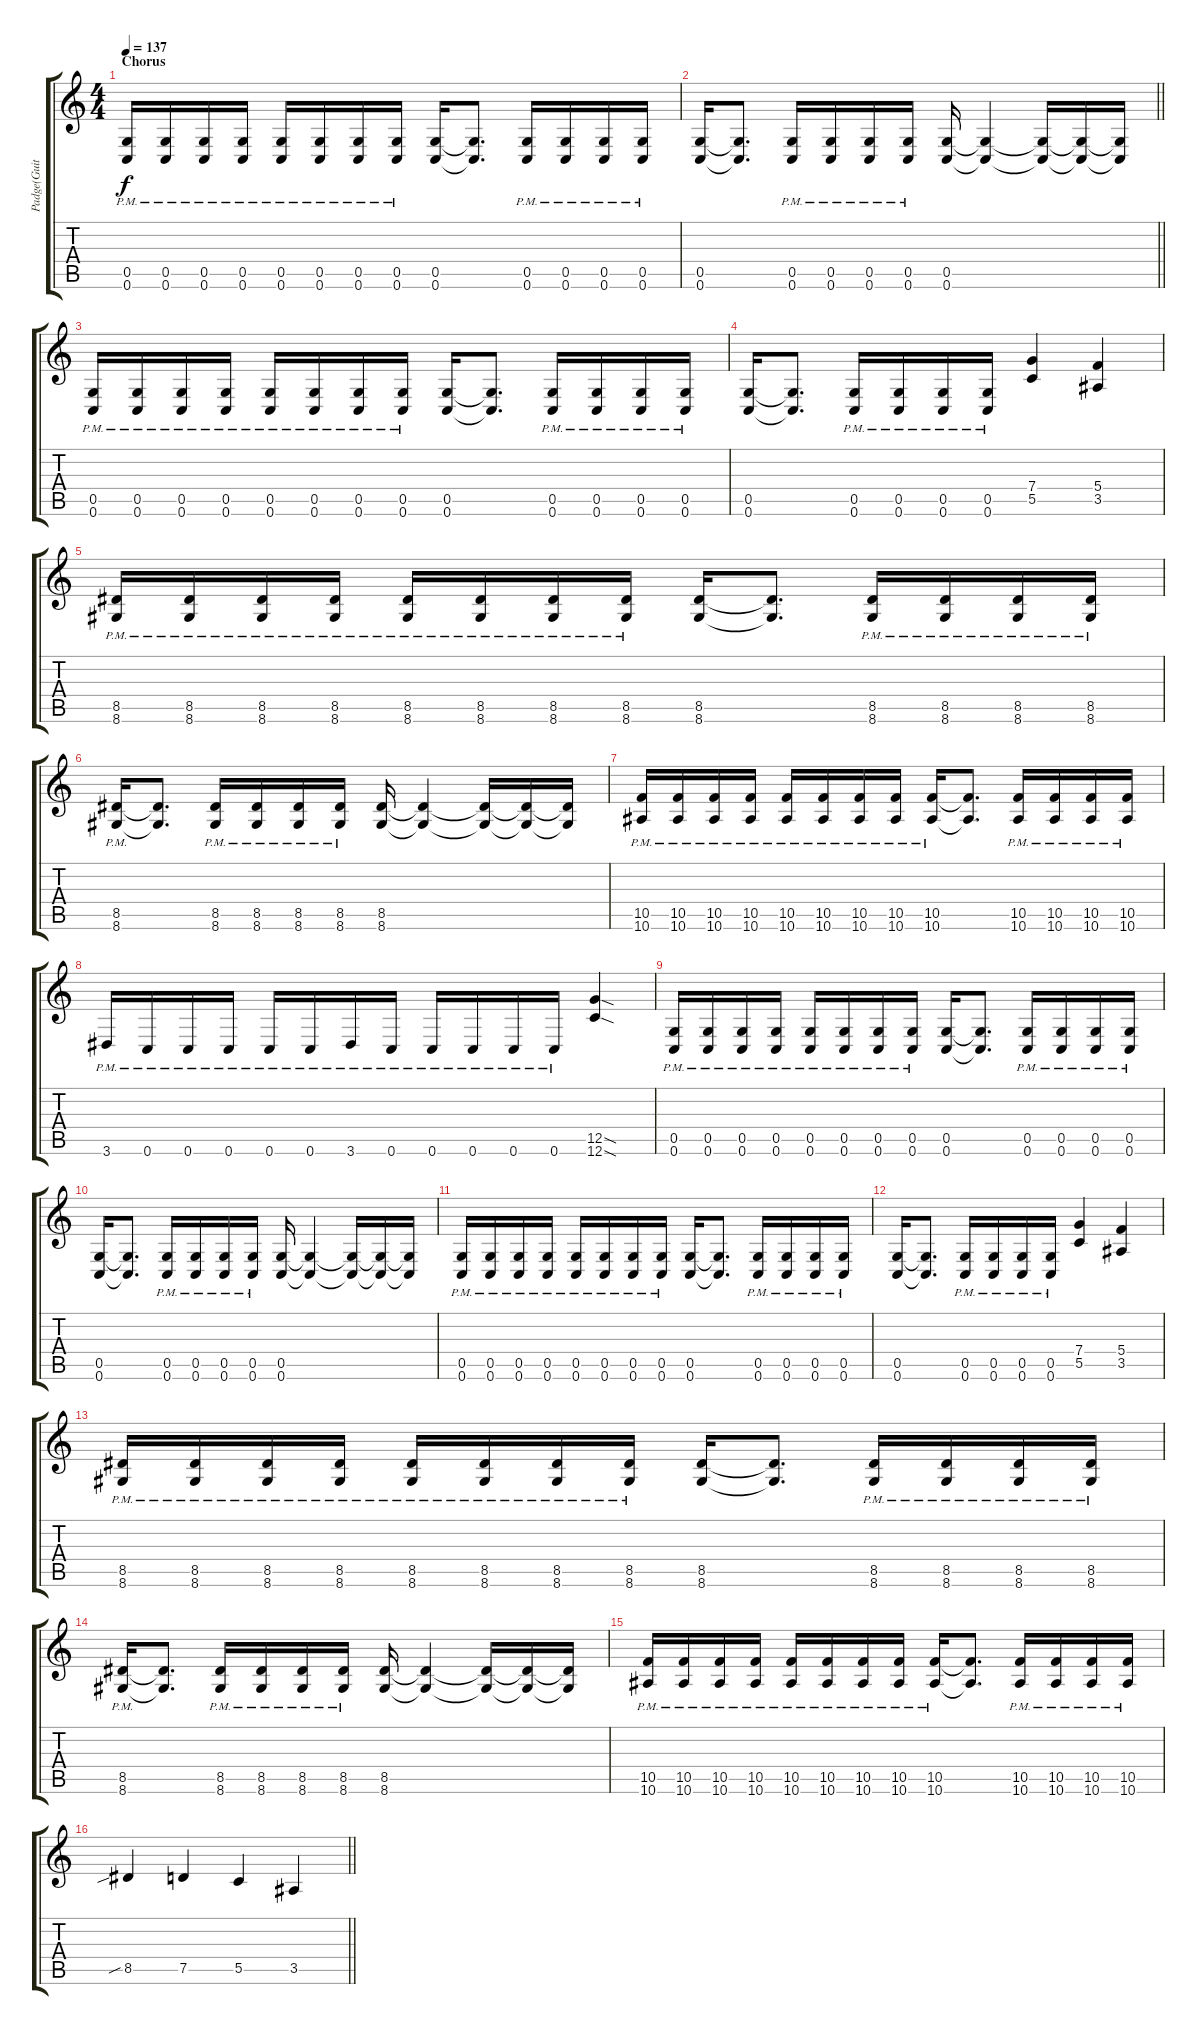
\track ("Padge(Guitar)" "Padge(Guit") {instrument distortionguitar}
\staff {score tabs}
\tuning (D4 A3 F3 C3 G2 C2) {hide}
\ts (4 4)
\section ("" "Chorus")
\tempo 137
\clef g2
\ks c
(0.5{pm} 0.6{pm}).16{dy f instrument distortionguitar} (0.5{pm} 0.6{pm}).16 (0.5{pm} 0.6{pm}).16 (0.5{pm} 0.6{pm}).16 (0.5{pm} 0.6{pm}).16 (0.5{pm} 0.6{pm}).16 (0.5{pm} 0.6{pm}).16 (0.5{pm} 0.6{pm}).16 (0.5 0.6).16 (0.5{t} 0.6{t}).8{d} (0.5{pm} 0.6{pm}).16 (0.5{pm} 0.6{pm}).16 (0.5{pm} 0.6{pm}).16 (0.5{pm} 0.6{pm}).16 |
\barLineRight lightlight
(0.5 0.6).16 (0.5{t} 0.6{t}).8{d} (0.5{pm} 0.6{pm}).16 (0.5{pm} 0.6{pm}).16 (0.5{pm} 0.6{pm}).16 (0.5{pm} 0.6{pm}).16 (0.5 0.6).16 (0.5{t} 0.6{t}).4 (0.5{t} 0.6{t}).16 (0.5{t} 0.6{t}).16 (0.5{t} 0.6{t}).16 |
\section ("" "")
(0.5{pm} 0.6{pm}).16 (0.5{pm} 0.6{pm}).16 (0.5{pm} 0.6{pm}).16 (0.5{pm} 0.6{pm}).16 (0.5{pm} 0.6{pm}).16 (0.5{pm} 0.6{pm}).16 (0.5{pm} 0.6{pm}).16 (0.5{pm} 0.6{pm}).16 (0.5 0.6).16 (0.5{t} 0.6{t}).8{d} (0.5{pm} 0.6{pm}).16 (0.5{pm} 0.6{pm}).16 (0.5{pm} 0.6{pm}).16 (0.5{pm} 0.6{pm}).16 |
(0.5 0.6).16 (0.5{t} 0.6{t}).8{d} (0.5{pm} 0.6{pm}).16 (0.5{pm} 0.6{pm}).16 (0.5{pm} 0.6{pm}).16 (0.5{pm} 0.6{pm}).16 (7.4 5.5).4 (5.4 3.5).4 |
(8.5{pm} 8.6{pm}).16 (8.5{pm} 8.6{pm}).16 (8.5{pm} 8.6{pm}).16 (8.5{pm} 8.6{pm}).16 (8.5{pm} 8.6{pm}).16 (8.5{pm} 8.6{pm}).16 (8.5{pm} 8.6{pm}).16 (8.5{pm} 8.6{pm}).16 (8.5 8.6).16 (8.5{t} 8.6{t}).8{d} (8.5{pm} 8.6{pm}).16 (8.5{pm} 8.6{pm}).16 (8.5{pm} 8.6{pm}).16 (8.5{pm} 8.6{pm}).16 |
(8.5{pm} 8.6{pm}).16 (8.5{t} 8.6{t}).8{d} (8.5{pm} 8.6{pm}).16 (8.5{pm} 8.6{pm}).16 (8.5{pm} 8.6{pm}).16 (8.5{pm} 8.6{pm}).16 (8.5 8.6).16 (8.5{t} 8.6{t}).4 (8.5{t} 8.6{t}).16 (8.5{t} 8.6{t}).16 (8.5{t} 8.6{t}).16 |
(10.5{pm} 10.6{pm}).16 (10.5{pm} 10.6{pm}).16 (10.5{pm} 10.6{pm}).16 (10.5{pm} 10.6{pm}).16 (10.5{pm} 10.6{pm}).16 (10.5{pm} 10.6{pm}).16 (10.5{pm} 10.6{pm}).16 (10.5{pm} 10.6{pm}).16 (10.5{pm} 10.6{pm}).16 (10.5{t} 10.6{t}).8{d} (10.5{pm} 10.6{pm}).16 (10.5{pm} 10.6{pm}).16 (10.5{pm} 10.6{pm}).16 (10.5{pm} 10.6{pm}).16 |
3.6{pm}.16 0.6{pm}.16 0.6{pm}.16 0.6{pm}.16 0.6{pm}.16 0.6{pm}.16 3.6{pm}.16 0.6{pm}.16 0.6{pm}.16 0.6{pm}.16 0.6{pm}.16 0.6{pm}.16 (12.5{sod} 12.6{sod}).4 |
(0.5{pm} 0.6{pm}).16{instrument distortionguitar} (0.5{pm} 0.6{pm}).16 (0.5{pm} 0.6{pm}).16 (0.5{pm} 0.6{pm}).16 (0.5{pm} 0.6{pm}).16 (0.5{pm} 0.6{pm}).16 (0.5{pm} 0.6{pm}).16 (0.5{pm} 0.6{pm}).16 (0.5 0.6).16 (0.5{t} 0.6{t}).8{d} (0.5{pm} 0.6{pm}).16 (0.5{pm} 0.6{pm}).16 (0.5{pm} 0.6{pm}).16 (0.5{pm} 0.6{pm}).16 |
(0.5 0.6).16 (0.5{t} 0.6{t}).8{d} (0.5{pm} 0.6{pm}).16 (0.5{pm} 0.6{pm}).16 (0.5{pm} 0.6{pm}).16 (0.5{pm} 0.6{pm}).16 (0.5 0.6).16 (0.5{t} 0.6{t}).4 (0.5{t} 0.6{t}).16 (0.5{t} 0.6{t}).16 (0.5{t} 0.6{t}).16 |
(0.5{pm} 0.6{pm}).16 (0.5{pm} 0.6{pm}).16 (0.5{pm} 0.6{pm}).16 (0.5{pm} 0.6{pm}).16 (0.5{pm} 0.6{pm}).16 (0.5{pm} 0.6{pm}).16 (0.5{pm} 0.6{pm}).16 (0.5{pm} 0.6{pm}).16 (0.5 0.6).16 (0.5{t} 0.6{t}).8{d} (0.5{pm} 0.6{pm}).16 (0.5{pm} 0.6{pm}).16 (0.5{pm} 0.6{pm}).16 (0.5{pm} 0.6{pm}).16 |
(0.5 0.6).16 (0.5{t} 0.6{t}).8{d} (0.5{pm} 0.6{pm}).16 (0.5{pm} 0.6{pm}).16 (0.5{pm} 0.6{pm}).16 (0.5{pm} 0.6{pm}).16 (7.4 5.5).4 (5.4 3.5).4 |
(8.5{pm} 8.6{pm}).16 (8.5{pm} 8.6{pm}).16 (8.5{pm} 8.6{pm}).16 (8.5{pm} 8.6{pm}).16 (8.5{pm} 8.6{pm}).16 (8.5{pm} 8.6{pm}).16 (8.5{pm} 8.6{pm}).16 (8.5{pm} 8.6{pm}).16 (8.5 8.6).16 (8.5{t} 8.6{t}).8{d} (8.5{pm} 8.6{pm}).16 (8.5{pm} 8.6{pm}).16 (8.5{pm} 8.6{pm}).16 (8.5{pm} 8.6{pm}).16 |
(8.5{pm} 8.6{pm}).16 (8.5{t} 8.6{t}).8{d} (8.5{pm} 8.6{pm}).16 (8.5{pm} 8.6{pm}).16 (8.5{pm} 8.6{pm}).16 (8.5{pm} 8.6{pm}).16 (8.5 8.6).16 (8.5{t} 8.6{t}).4 (8.5{t} 8.6{t}).16 (8.5{t} 8.6{t}).16 (8.5{t} 8.6{t}).16 |
(10.5{pm} 10.6{pm}).16 (10.5{pm} 10.6{pm}).16 (10.5{pm} 10.6{pm}).16 (10.5{pm} 10.6{pm}).16 (10.5{pm} 10.6{pm}).16 (10.5{pm} 10.6{pm}).16 (10.5{pm} 10.6{pm}).16 (10.5{pm} 10.6{pm}).16 (10.5{pm} 10.6{pm}).16 (10.5{t} 10.6{t}).8{d} (10.5{pm} 10.6{pm}).16 (10.5{pm} 10.6{pm}).16 (10.5{pm} 10.6{pm}).16 (10.5{pm} 10.6{pm}).16 |
\barLineRight lightlight
8.5{sib}.4 7.5.4 5.5.4 3.5.4
